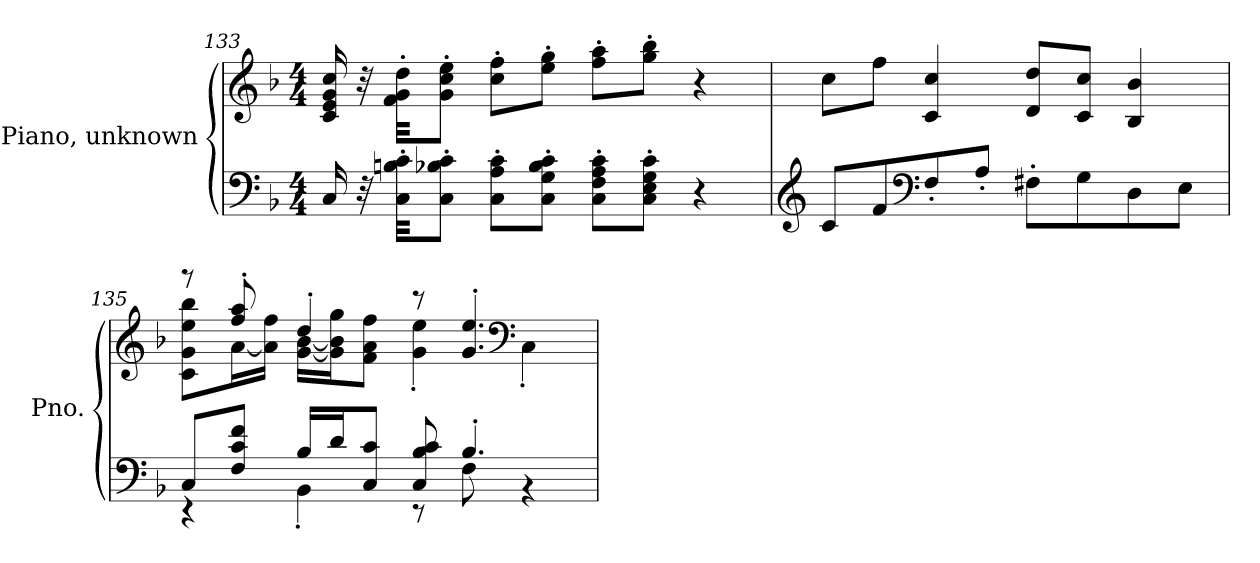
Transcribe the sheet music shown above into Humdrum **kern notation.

**kern	**kern
*part1	*part1
*staff2	*staff1
*I"Piano, unknown	*
*I'Pno.	*
*clefF4	*clefG2
*k[b-]	*k[b-]
*M4/4	*M4/4
=133	=133
16C/	16c/ 16e/ 16g/ 16cc/
32r	32r
32C\' 32Bn\' 32c\'KKL	32f\' 32g\' 32dd\'KKL
8C\' 8B-X\' 8c\'J	8g\' 8cc\' 8ee\'J
8C\' 8A\' 8c\'L	8cc\' 8ff\'L
8C\' 8G\' 8B-\' 8c\'J	8ee\' 8gg\'J
8C\' 8F\' 8A\' 8c\'L	8ff\' 8aa\'L
8C\' 8E\' 8G\' 8c\'J	8gg\' 8bb-\'J
4r	4r
!!LO:LB:g=z
=134	=134
*clefG2	*
8c/L	8cc\L
8f/	8ff\J
*clefF4	*
8F'/	4c/ 4cc/
8A'/J	.
8F#X'\L	8d/ 8dd/L
8G\	8c/ 8cc/J
8D\	4B-/ 4b-/
8E\J	.
=135	=135
*^	*^
8C/L	4r	8r	8c\ 8g\ 8ee\ 8bb-\L
8F/ 8c/ 8f/J	.	8ff/' 8aa/'	[16a\L
.	.	.	16a\] 16ff\JJ
16B-/LL	4BB-'\	4dd'/	[16g\ [16b-\LL
16d/J	.	.	16g\] 16b-\] 16gg\J
8C/ 8c/J	.	.	8f\ 8a\ 8ff\J
8C/ 8B-/ 8c/	8r	8r	4g\' 4ee\'
4.B-'/	8F\	4.g/' 4.ee/'	.
*	*	*clefF4	*
.	4r	.	4C'\
*v	*v	*	*
*	*v	*v
=	=
*-	*-
